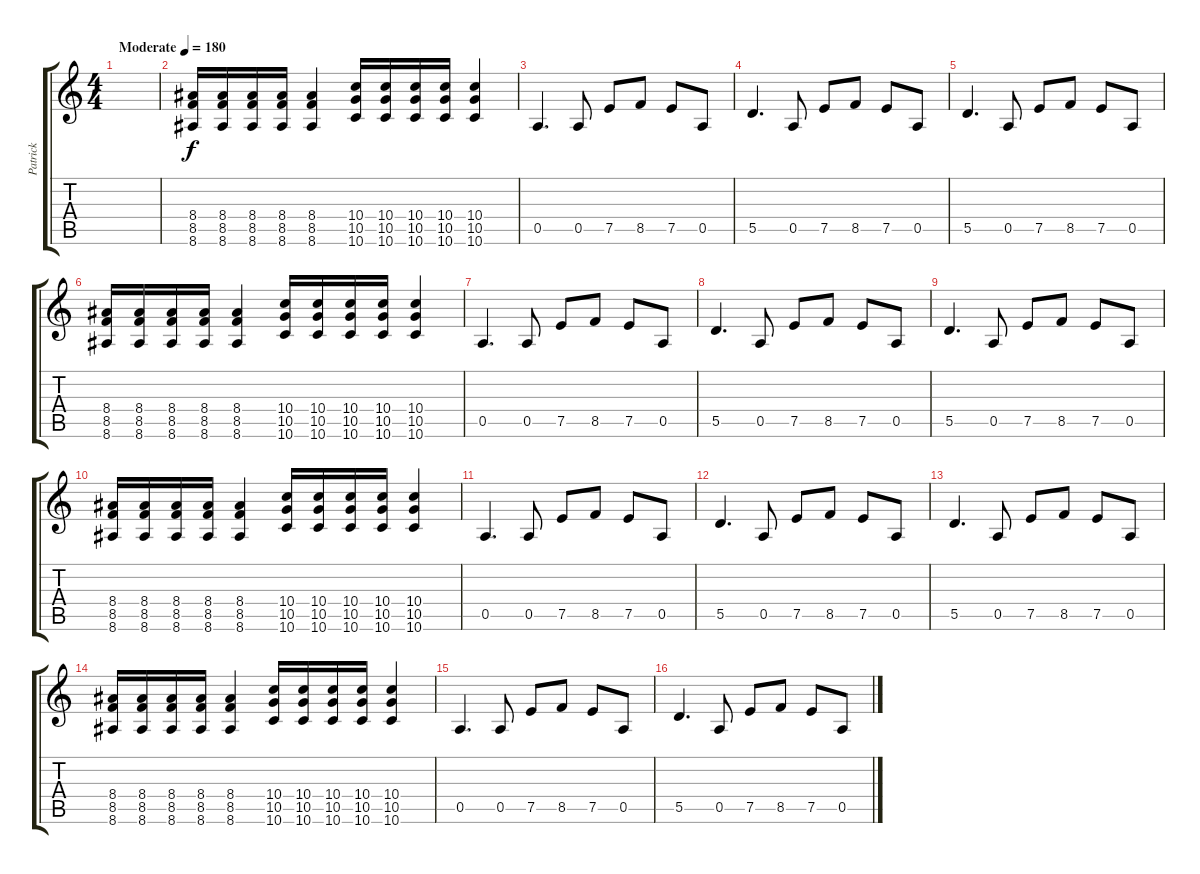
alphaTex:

\track ("Patrick" "Patrick") {instrument distortionguitar}
\staff {score tabs}
\tuning (E4 B3 G3 D3 A2 D2) {hide}
\ts (4 4)
\tempo (180 "Moderate")
\clef g2
\ks c
|
(8.4 8.5 8.6).16 (8.4 8.5 8.6).16 (8.4 8.5 8.6).16 (8.4 8.5 8.6).16 (8.4 8.5 8.6).4 (10.4 10.5 10.6).16 (10.4 10.5 10.6).16 (10.4 10.5 10.6).16 (10.4 10.5 10.6).16 (10.4 10.5 10.6).4 |
0.5.4{d} 0.5.8 7.5.8 8.5.8 7.5.8 0.5.8 |
5.5.4{d} 0.5.8 7.5.8 8.5.8 7.5.8 0.5.8 |
5.5.4{d} 0.5.8 7.5.8 8.5.8 7.5.8 0.5.8 |
(8.4 8.5 8.6).16 (8.4 8.5 8.6).16 (8.4 8.5 8.6).16 (8.4 8.5 8.6).16 (8.4 8.5 8.6).4 (10.4 10.5 10.6).16 (10.4 10.5 10.6).16 (10.4 10.5 10.6).16 (10.4 10.5 10.6).16 (10.4 10.5 10.6).4 |
0.5.4{d} 0.5.8 7.5.8 8.5.8 7.5.8 0.5.8 |
5.5.4{d} 0.5.8 7.5.8 8.5.8 7.5.8 0.5.8 |
5.5.4{d} 0.5.8 7.5.8 8.5.8 7.5.8 0.5.8 |
(8.4 8.5 8.6).16 (8.4 8.5 8.6).16 (8.4 8.5 8.6).16 (8.4 8.5 8.6).16 (8.4 8.5 8.6).4 (10.4 10.5 10.6).16 (10.4 10.5 10.6).16 (10.4 10.5 10.6).16 (10.4 10.5 10.6).16 (10.4 10.5 10.6).4 |
0.5.4{d} 0.5.8 7.5.8 8.5.8 7.5.8 0.5.8 |
5.5.4{d} 0.5.8 7.5.8 8.5.8 7.5.8 0.5.8 |
5.5.4{d} 0.5.8 7.5.8 8.5.8 7.5.8 0.5.8 |
(8.4 8.5 8.6).16 (8.4 8.5 8.6).16 (8.4 8.5 8.6).16 (8.4 8.5 8.6).16 (8.4 8.5 8.6).4 (10.4 10.5 10.6).16 (10.4 10.5 10.6).16 (10.4 10.5 10.6).16 (10.4 10.5 10.6).16 (10.4 10.5 10.6).4 |
0.5.4{d} 0.5.8 7.5.8 8.5.8 7.5.8 0.5.8 |
5.5.4{d} 0.5.8 7.5.8 8.5.8 7.5.8 0.5.8
